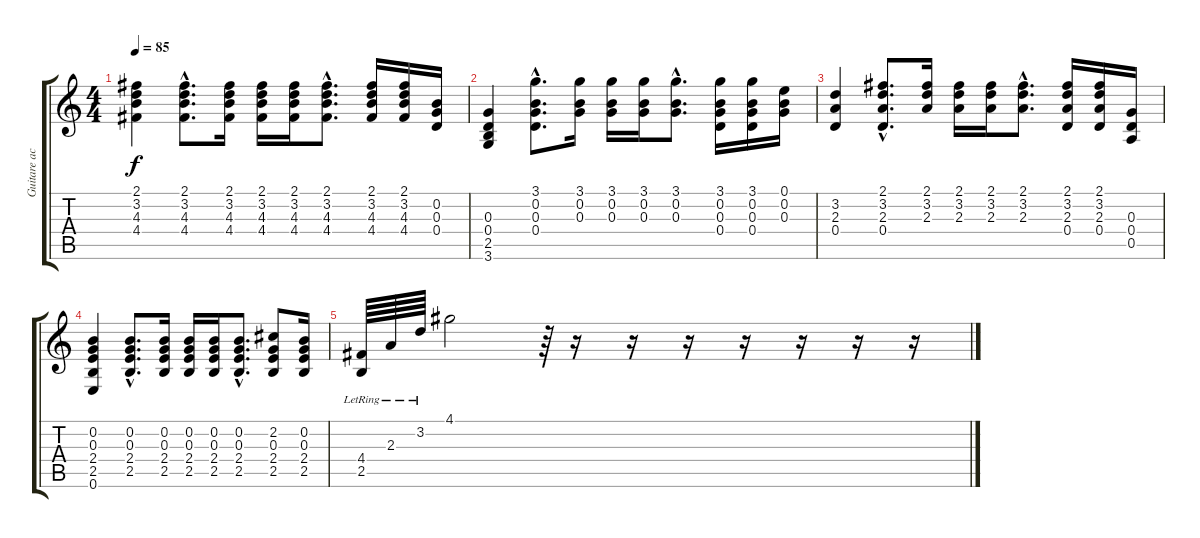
\track ("Guitare acoustique" "Guitare ac") {instrument acousticguitarsteel}
\staff {score tabs}
\tuning (E4 B3 G3 D3 A2 E2) {hide}
\ts (4 4)
\tempo 85
\clef g2
\ks c
(2.1 3.2 4.3 4.4).4{dy f} (2.1{hac} 3.2{hac} 4.3{hac} 4.4{hac}).8{d} (2.1 3.2 4.3 4.4).16 (2.1 3.2 4.3 4.4).16 (2.1 3.2 4.3 4.4).16 (2.1{hac} 3.2{hac} 4.3{hac} 4.4{hac}).8{d} (2.1 3.2 4.3 4.4).16 (2.1 3.2 4.3 4.4).16 (0.2 0.3 0.4).16 |
(0.3 0.4 2.5 3.6).4 (3.1{hac} 0.2{hac} 0.3{hac} 0.4{hac}).8{d} (3.1 0.2 0.3).16 (3.1 0.2 0.3).16 (3.1 0.2 0.3).16 (3.1{hac} 0.2{hac} 0.3{hac}).8{d} (3.1 0.2 0.3 0.4).16 (3.1 0.2 0.3 0.4).16 (0.1 0.2 0.3).16 |
(3.2 2.3 0.4).4 (2.1{hac} 3.2{hac} 2.3{hac} 0.4{hac}).8{d} (2.1 3.2 2.3).16 (2.1 3.2 2.3).16 (2.1 3.2 2.3).16 (2.1{hac} 3.2{hac} 2.3{hac}).8{d} (2.1 3.2 2.3 0.4).16 (2.1 3.2 2.3 0.4).16 (0.3 0.4 0.5).16 |
(0.2 0.3 2.4 2.5 0.6).4 (0.2{hac} 0.3{hac} 2.4{hac} 2.5{hac}).8{d} (0.2 0.3 2.4 2.5).16 (0.2 0.3 2.4 2.5).16 (0.2 0.3 2.4 2.5).16 (0.2{hac} 0.3{hac} 2.4{hac} 2.5{hac}).8{d} (2.2 0.3 2.4 2.5).8 (0.2 0.3 2.4 2.5).16 |
(4.4{lr} 2.5).64 2.3{lr}.64 3.2{lr}.64 4.1.2 r.64 r.16 r.16 r.16 r.16 r.16 r.16 r.16
